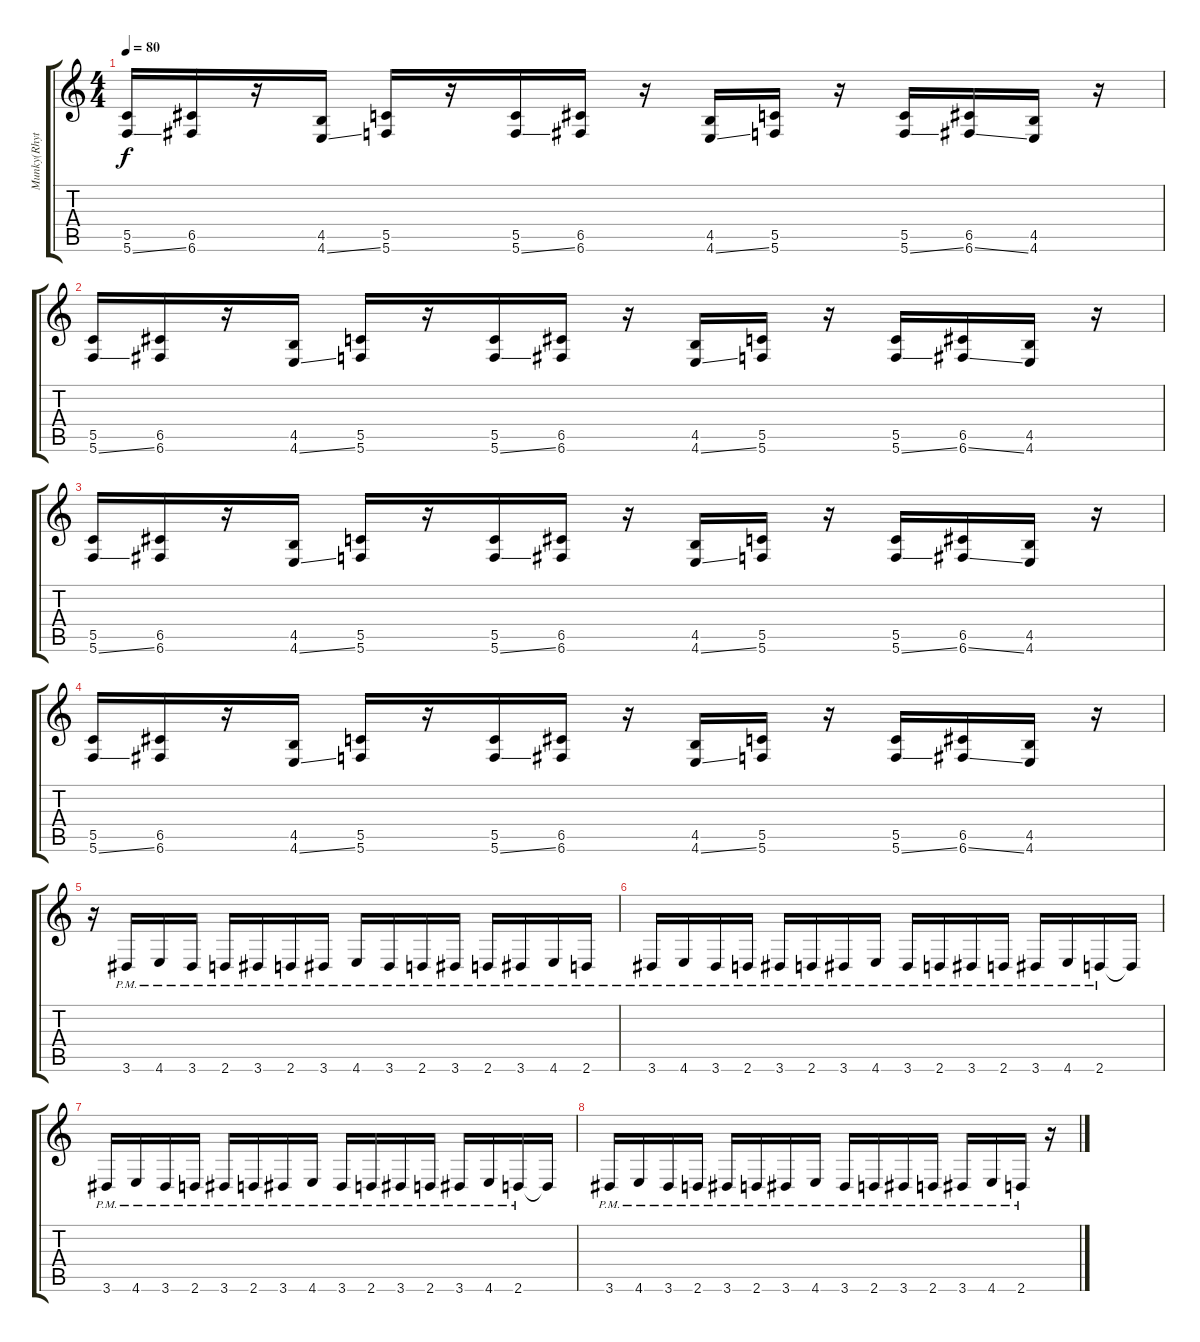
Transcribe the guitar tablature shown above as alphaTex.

\track ("Munky(Rhythm Guitar)" "Munky(Rhyt") {instrument distortionguitar}
\staff {score tabs}
\tuning (D4 A3 F3 C3 G2 C2) {hide}
\ts (4 4)
\tempo 80
\clef g2
\ks c
(5.5 5.6{ss}).16{dy f} (6.5 6.6).16 r.16 (4.5 4.6{ss}).16 (5.5 5.6).16 r.16 (5.5 5.6{ss}).16 (6.5 6.6).16 r.16 (4.5 4.6{ss}).16 (5.5 5.6).16 r.16 (5.5 5.6{ss}).16 (6.5 6.6{ss}).16 (4.5 4.6).16 r.16 |
(5.5 5.6{ss}).16 (6.5 6.6).16 r.16 (4.5 4.6{ss}).16 (5.5 5.6).16 r.16 (5.5 5.6{ss}).16 (6.5 6.6).16 r.16 (4.5 4.6{ss}).16 (5.5 5.6).16 r.16 (5.5 5.6{ss}).16 (6.5 6.6{ss}).16 (4.5 4.6).16 r.16 |
(5.5 5.6{ss}).16 (6.5 6.6).16 r.16 (4.5 4.6{ss}).16 (5.5 5.6).16 r.16 (5.5 5.6{ss}).16 (6.5 6.6).16 r.16 (4.5 4.6{ss}).16 (5.5 5.6).16 r.16 (5.5 5.6{ss}).16 (6.5 6.6{ss}).16 (4.5 4.6).16 r.16 |
(5.5 5.6{ss}).16 (6.5 6.6).16 r.16 (4.5 4.6{ss}).16 (5.5 5.6).16 r.16 (5.5 5.6{ss}).16 (6.5 6.6).16 r.16 (4.5 4.6{ss}).16 (5.5 5.6).16 r.16 (5.5 5.6{ss}).16 (6.5 6.6{ss}).16 (4.5 4.6).16 r.16 |
r.16 3.6{pm}.16 4.6{pm}.16 3.6{pm}.16 2.6{pm}.16 3.6{pm}.16 2.6{pm}.16 3.6{pm}.16 4.6{pm}.16 3.6{pm}.16 2.6{pm}.16 3.6{pm}.16 2.6{pm}.16 3.6{pm}.16 4.6{pm}.16 2.6{pm}.16 |
3.6{pm}.16 4.6{pm}.16 3.6{pm}.16 2.6{pm}.16 3.6{pm}.16 2.6{pm}.16 3.6{pm}.16 4.6{pm}.16 3.6{pm}.16 2.6{pm}.16 3.6{pm}.16 2.6{pm}.16 3.6{pm}.16 4.6{pm}.16 2.6{pm}.16 2.6{t}.16 |
3.6{pm}.16 4.6{pm}.16 3.6{pm}.16 2.6{pm}.16 3.6{pm}.16 2.6{pm}.16 3.6{pm}.16 4.6{pm}.16 3.6{pm}.16 2.6{pm}.16 3.6{pm}.16 2.6{pm}.16 3.6{pm}.16 4.6{pm}.16 2.6{pm}.16 2.6{t}.16 |
3.6{pm}.16 4.6{pm}.16 3.6{pm}.16 2.6{pm}.16 3.6{pm}.16 2.6{pm}.16 3.6{pm}.16 4.6{pm}.16 3.6{pm}.16 2.6{pm}.16 3.6{pm}.16 2.6{pm}.16 3.6{pm}.16 4.6{pm}.16 2.6{pm}.16 r.16
